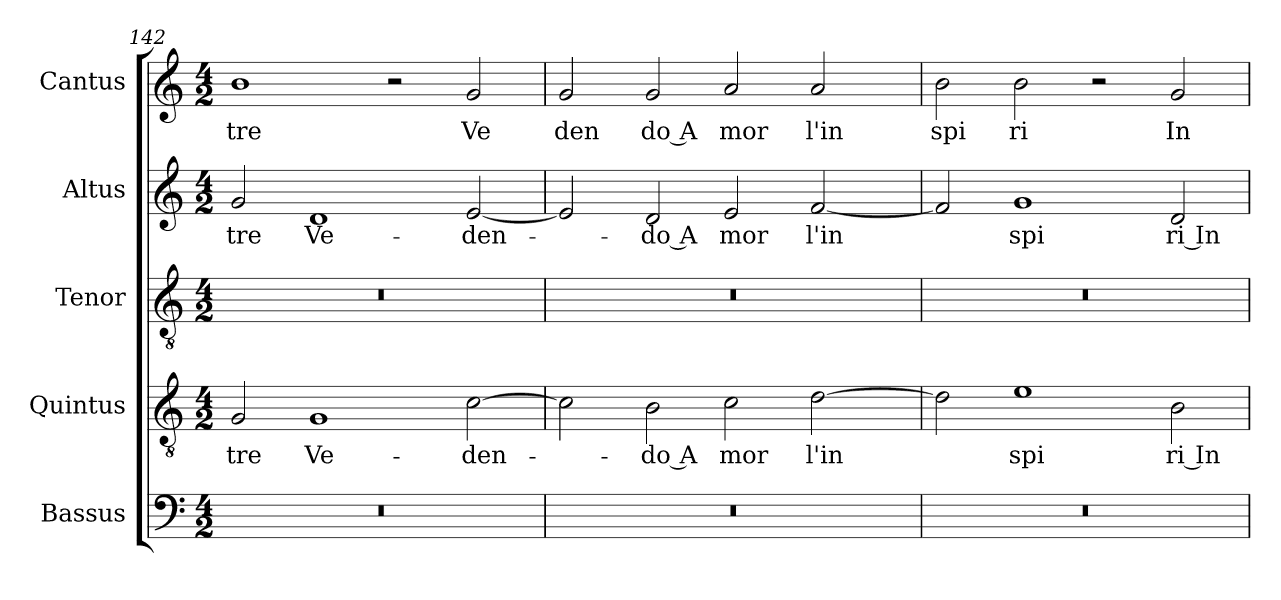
**kern	**kern	**text	**kern	**kern	**text	**kern	**text
*part5	*part4	*part4	*part3	*part2	*part2	*part1	*part1
*staff5	*staff4	*staff4	*staff3	*staff2	*staff2	*staff1	*staff1
*I"Bassus	*I"Quintus	*	*I"Tenor	*I"Altus	*	*I"Cantus	*
*I'Bassus	*I'Quintus	*	*I'Tenor	*I'Altus	*	*I'Cantus	*
*clefF4	*clefGv2	*	*clefGv2	*clefG2	*	*clefG2	*
*M4/2	*M4/2	*	*M4/2	*M4/2	*	*M4/2	*
=142	=142	=142	=142	=142	=142	=142	=142
!	!	!LO:LY:b:cj	!	!	!LO:LY:b:cj	!	!LO:LY:b:cj
0r	2G/	-tre	0r	2g/	-tre	1b	tre
!	!	!LO:LY:b:cj	!	!	!LO:LY:b:cj	!	!
.	1G	Ve-	.	1d	Ve-	.	.
.	.	.	.	.	.	2r	.
!	!	!LO:LY:b	!	!	!LO:LY:b	!	!LO:LY:b:cj
.	[<2c\	-den-	.	[>2e/	-den-	2g/	Ve
!!LO:PB:g=z
=143	=143	=143	=143	=143	=143	=143	=143
!	!	!	!	!	!	!	!LO:LY:b:cj
*	*^	*	*	*^	*	*	*
0r	2c\]	64ryy	.	0r	2e/]	64ryy	.	2g/	den
.	.	1ryy	.	.	.	1ryy	.	.	.
!	!	!	!LO:LY:b:rj	!	!	!	!LO:LY:b:rj	!	!LO:LY:b:rj
.	2B\	.	-do A	.	2d/	.	-do A	2g/	do A
!	!	!	!LO:LY:b:cj	!	!	!	!LO:LY:b:cj	!	!LO:LY:b:cj
.	2c\	.	mor	.	2e/	.	mor	2a/	mor
.	.	2ryy	.	.	.	2ryy	.	.	.
!	!	!	!LO:LY:b	!	!	!	!LO:LY:b	!	!LO:LY:b:cj
.	[>2d\	.	l'in	.	[<2f/	.	l'in	2a/	l'in
.	.	4ryy	.	.	.	4ryy	.	.	.
.	.	8...ryy	.	.	.	8...ryy	.	.	.
=144	=144	=144	=144	=144	=144	=144	=144	=144	=144
!	!	!	!	!	!	!	!	!	!LO:LY:b:cj
*	*v	*v	*	*	*v	*v	*	*	*
0r	2d\]	.	0r	2f/]	.	2b\	spi
!	!	!LO:LY:b:cj	!	!	!LO:LY:b:cj	!	!LO:LY:b:cj
.	1e	spi	.	1g	spi	2b\	ri
.	.	.	.	.	.	2r	.
!	!	!LO:LY:b:rj	!	!	!LO:LY:b:rj	!	!LO:LY:b:cj
.	2B\	ri In	.	2d/	ri In	2g/	In
=	=	=	=	=	=	=	=
*-	*-	*-	*-	*-	*-	*-	*-
